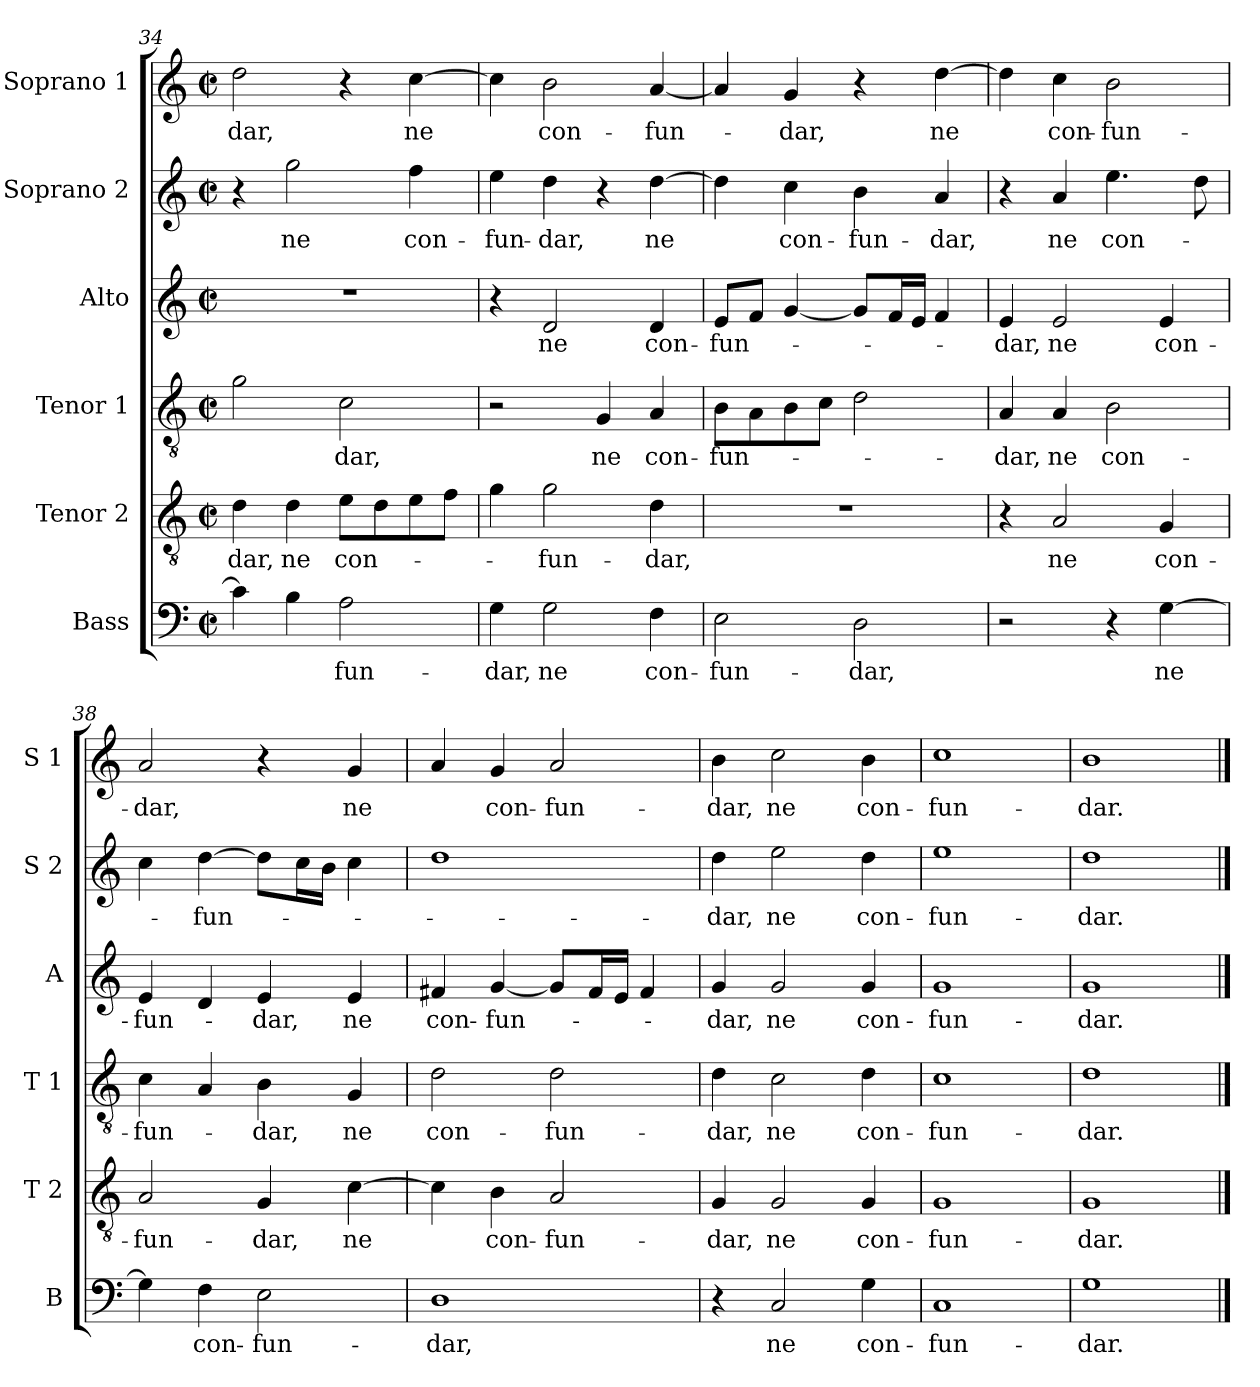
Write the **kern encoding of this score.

**kern	**text	**kern	**text	**kern	**text	**kern	**text	**kern	**text	**kern	**text
*part6	*part6	*part5	*part5	*part4	*part4	*part3	*part3	*part2	*part2	*part1	*part1
*staff6	*staff6	*staff5	*staff5	*staff4	*staff4	*staff3	*staff3	*staff2	*staff2	*staff1	*staff1
*I"Bass	*	*I"Tenor 2	*	*I"Tenor 1	*	*I"Alto	*	*I"Soprano 2	*	*I"Soprano 1	*
*I'B	*	*I'T 2	*	*I'T 1	*	*I'A	*	*I'S 2	*	*I'S 1	*
!!LO:PB:g=z
*clefF4	*	*clefGv2	*	*clefGv2	*	*clefG2	*	*clefG2	*	*clefG2	*
*k[]	*	*k[]	*	*k[]	*	*k[]	*	*k[]	*	*k[]	*
*C:	*	*C:	*	*C:	*	*C:	*	*C:	*	*C:	*
*M2/2	*	*M2/2	*	*M2/2	*	*M2/2	*	*M2/2	*	*M2/2	*
*met(c|)	*	*met(c|)	*	*met(c|)	*	*met(c|)	*	*met(c|)	*	*met(c|)	*
=34	=34	=34	=34	=34	=34	=34	=34	=34	=34	=34	=34
!	!	!	!LO:LY:b	!	!	!	!	!	!	!	!LO:LY:b
4c\]	.	4d\	-dar,	2g\	.	1r	.	4r	.	2dd\	-dar,
!	!	!	!LO:LY:b	!	!	!	!	!	!LO:LY:b	!	!
4B\	.	4d\	ne	.	.	.	.	2gg\	ne	.	.
!	!LO:LY:b	!	!LO:LY:b	!	!LO:LY:b	!	!	!	!	!	!
2A\	-fun-	8e\L	con-	2c\	-dar,	.	.	.	.	4r	.
.	.	8d\	.	.	.	.	.	.	.	.	.
!	!	!	!	!	!	!	!	!	!LO:LY:b	!	!LO:LY:b
.	.	8e\	.	.	.	.	.	4ff\	con-	[4cc\	ne
.	.	8f\J	.	.	.	.	.	.	.	.	.
=35	=35	=35	=35	=35	=35	=35	=35	=35	=35	=35	=35
!	!LO:LY:b	!	!	!	!	!	!	!	!LO:LY:b	!	!
4G\	-dar,	4g\	.	2r	.	4r	.	4ee\	-fun-	4cc\]	.
!	!LO:LY:b	!	!LO:LY:b	!	!	!	!LO:LY:b	!	!LO:LY:b	!	!LO:LY:b
2G\	ne	2g\	-fun-	.	.	2d/	ne	4dd\	-dar,	2b\	con-
!	!	!	!	!	!LO:LY:b	!	!	!	!	!	!
.	.	.	.	4G/	ne	.	.	4r	.	.	.
!	!LO:LY:b	!	!LO:LY:b	!	!LO:LY:b	!	!LO:LY:b	!	!LO:LY:b	!	!LO:LY:b
4F\	con-	4d\	-dar,	4A/	con-	4d/	con-	[4dd\	ne	[4a/	-fun-
=36	=36	=36	=36	=36	=36	=36	=36	=36	=36	=36	=36
!	!LO:LY:b	!	!	!	!LO:LY:b	!	!LO:LY:b	!	!	!	!
2E\	-fun-	1r	.	8B\L	-fun-	8e/L	-fun-	4dd\]	.	4a/]	.
.	.	.	.	8A\	.	8f/J	.	.	.	.	.
!	!	!	!	!	!	!	!	!	!LO:LY:b	!	!LO:LY:b
.	.	.	.	8B\	.	[4g/	.	4cc\	con-	4g/	-dar,
.	.	.	.	8c\J	.	.	.	.	.	.	.
!	!LO:LY:b	!	!	!	!	!	!	!	!LO:LY:b	!	!
2D\	-dar,	.	.	2d\	.	8g/L]	.	4b\	-fun-	4r	.
.	.	.	.	.	.	16f/L	.	.	.	.	.
.	.	.	.	.	.	16e/JJ	.	.	.	.	.
!	!	!	!	!	!	!	!	!	!LO:LY:b	!	!LO:LY:b
.	.	.	.	.	.	4f/	.	4a/	-dar,	[4dd\	ne
=37	=37	=37	=37	=37	=37	=37	=37	=37	=37	=37	=37
!	!	!	!	!	!LO:LY:b	!	!LO:LY:b	!	!	!	!
2r	.	4r	.	4A/	-dar,	4e/	-dar,	4r	.	4dd\]	.
!	!	!	!LO:LY:b	!	!LO:LY:b	!	!LO:LY:b	!	!LO:LY:b	!	!LO:LY:b
.	.	2A/	ne	4A/	ne	2e/	ne	4a/	ne	4cc\	con-
!	!	!	!	!	!LO:LY:b	!	!	!	!LO:LY:b	!	!LO:LY:b
4r	.	.	.	2B\	con-	.	.	4.ee\	con-	2b\	-fun-
!	!LO:LY:b	!	!LO:LY:b	!	!	!	!LO:LY:b	!	!	!	!
[4G\	ne	4G/	con-	.	.	4e/	con-	.	.	.	.
.	.	.	.	.	.	.	.	8dd\	.	.	.
=38	=38	=38	=38	=38	=38	=38	=38	=38	=38	=38	=38
!	!	!	!LO:LY:b	!	!LO:LY:b	!	!LO:LY:b	!	!	!	!LO:LY:b
4G\]	.	2A/	-fun-	4c\	-fun-	4e/	-fun-	4cc\	.	2a/	-dar,
!	!LO:LY:b	!	!	!	!	!	!	!	!LO:LY:b	!	!
4F\	con-	.	.	4A/	.	4d/	.	[4dd\	-fun-	.	.
!	!LO:LY:b	!	!LO:LY:b	!	!LO:LY:b	!	!LO:LY:b	!	!	!	!
2E\	-fun-	4G/	-dar,	4B\	-dar,	4e/	-dar,	8dd\L]	.	4r	.
.	.	.	.	.	.	.	.	16cc\L	.	.	.
.	.	.	.	.	.	.	.	16b\JJ	.	.	.
!	!	!	!LO:LY:b	!	!LO:LY:b	!	!LO:LY:b	!	!	!	!LO:LY:b
.	.	[4c\	ne	4G/	ne	4e/	ne	4cc\	.	4g/	ne
!!LO:LB:g=z
=39	=39	=39	=39	=39	=39	=39	=39	=39	=39	=39	=39
!	!LO:LY:b	!	!	!	!LO:LY:b	!	!LO:LY:b	!	!	!	!
1D	-dar,	4c\]	.	2d\	con-	4f#X/	con-	1dd	.	4a/	.
!	!	!	!LO:LY:b	!	!	!	!LO:LY:b	!	!	!	!LO:LY:b
.	.	4B\	con-	.	.	[4g/	-fun-	.	.	4g/	con-
!	!	!	!LO:LY:b	!	!LO:LY:b	!	!	!	!	!	!LO:LY:b
.	.	2A/	-fun-	2d\	-fun-	8g/L]	.	.	.	2a/	-fun-
.	.	.	.	.	.	16f#/L	.	.	.	.	.
.	.	.	.	.	.	16e/JJ	.	.	.	.	.
.	.	.	.	.	.	4f#/	.	.	.	.	.
=40	=40	=40	=40	=40	=40	=40	=40	=40	=40	=40	=40
!	!	!	!LO:LY:b	!	!LO:LY:b	!	!LO:LY:b	!	!LO:LY:b	!	!LO:LY:b
4r	.	4G/	-dar,	4d\	-dar,	4g/	-dar,	4dd\	-dar,	4b\	-dar,
!	!LO:LY:b	!	!LO:LY:b	!	!LO:LY:b	!	!LO:LY:b	!	!LO:LY:b	!	!LO:LY:b
2C/	ne	2G/	ne	2c\	ne	2g/	ne	2ee\	ne	2cc\	ne
!	!LO:LY:b	!	!LO:LY:b	!	!LO:LY:b	!	!LO:LY:b	!	!LO:LY:b	!	!LO:LY:b
4G\	con-	4G/	con-	4d\	con-	4g/	con-	4dd\	con-	4b\	con-
=41	=41	=41	=41	=41	=41	=41	=41	=41	=41	=41	=41
!	!LO:LY:b	!	!LO:LY:b	!	!LO:LY:b	!	!LO:LY:b	!	!LO:LY:b	!	!LO:LY:b
1C	-fun-	1G	-fun-	1c	-fun-	1g	-fun-	1ee	-fun-	1cc	-fun-
=42	=42	=42	=42	=42	=42	=42	=42	=42	=42	=42	=42
!	!LO:LY:b	!	!LO:LY:b	!	!LO:LY:b	!	!LO:LY:b	!	!LO:LY:b	!	!LO:LY:b
1G	-dar.	1G	-dar.	1d	-dar.	1g	-dar.	1dd	-dar.	1b	-dar.
==	==	==	==	==	==	==	==	==	==	==	==
*-	*-	*-	*-	*-	*-	*-	*-	*-	*-	*-	*-
